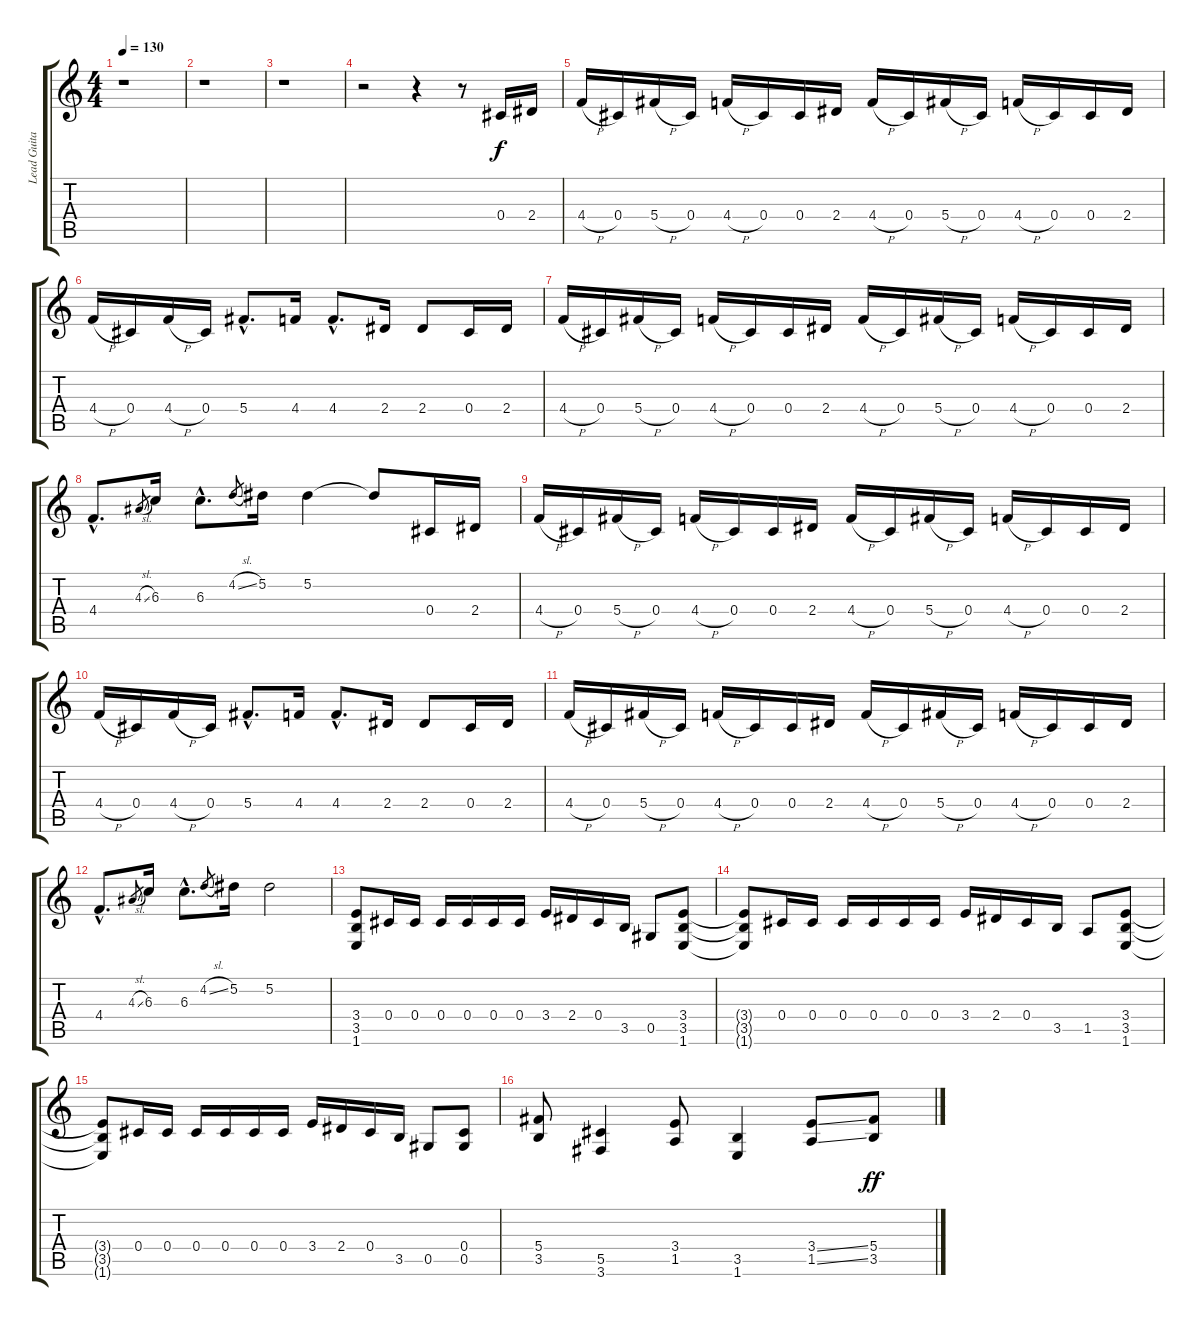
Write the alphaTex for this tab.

\track ("Lead Guitar II" "Lead Guita") {instrument distortionguitar}
\staff {score tabs}
\tuning (Eb4 Bb3 Gb3 Db3 Ab2 Eb2) {hide}
\ts (4 4)
\tempo 130
\clef g2
\ks c
r.1{dy f instrument distortionguitar} |
r.1 |
r.1 |
r.2 r.4 r.8 0.4.16 2.4.16 |
4.4{h}.16 0.4.16 5.4{h}.16 0.4.16 4.4{h}.16 0.4.16 0.4.16 2.4.16 4.4{h}.16 0.4.16 5.4{h}.16 0.4.16 4.4{h}.16 0.4.16 0.4.16 2.4.16 |
4.4{h}.16 0.4.16 4.4{h}.16 0.4.16 5.4{hac}.8{d} 4.4.16 4.4{hac}.8{d} 2.4.16 2.4.8 0.4.16 2.4.16 |
4.4{h}.16 0.4.16 5.4{h}.16 0.4.16 4.4{h}.16 0.4.16 0.4.16 2.4.16 4.4{h}.16 0.4.16 5.4{h}.16 0.4.16 4.4{h}.16 0.4.16 0.4.16 2.4.16 |
4.4{hac}.8{d} 4.3{sl}.8{gr} 6.3.16 6.3{hac}.8{d} 4.2{sl}.8{gr} 5.2.16 5.2.4 5.2{t}.8 0.4.16 2.4.16 |
4.4{h}.16 0.4.16 5.4{h}.16 0.4.16 4.4{h}.16 0.4.16 0.4.16 2.4.16 4.4{h}.16 0.4.16 5.4{h}.16 0.4.16 4.4{h}.16 0.4.16 0.4.16 2.4.16 |
4.4{h}.16 0.4.16 4.4{h}.16 0.4.16 5.4{hac}.8{d} 4.4.16 4.4{hac}.8{d} 2.4.16 2.4.8 0.4.16 2.4.16 |
4.4{h}.16 0.4.16 5.4{h}.16 0.4.16 4.4{h}.16 0.4.16 0.4.16 2.4.16 4.4{h}.16 0.4.16 5.4{h}.16 0.4.16 4.4{h}.16 0.4.16 0.4.16 2.4.16 |
4.4{hac}.8{d} 4.3{sl}.8{gr} 6.3.16 6.3{hac}.8{d} 4.2{sl}.8{gr} 5.2.16 5.2.2 |
(3.4 3.5 1.6).8 0.4.16 0.4.16 0.4.16 0.4.16 0.4.16 0.4.16 3.4.16 2.4.16 0.4.16 3.5.16 0.5.8 (3.4 3.5 1.6).8 |
(3.4{t} 3.5{t} 1.6{t}).8 0.4.16 0.4.16 0.4.16 0.4.16 0.4.16 0.4.16 3.4.16 2.4.16 0.4.16 3.5.16 1.5.8 (3.4 3.5 1.6).8 |
(3.4{t} 3.5{t} 1.6{t}).8 0.4.16 0.4.16 0.4.16 0.4.16 0.4.16 0.4.16 3.4.16 2.4.16 0.4.16 3.5.16 0.5.8 (0.4 0.5).8 |
(5.4 3.5).8 (5.5 3.6).4 (3.4 1.5).8 (3.5 1.6).4 (3.4{ss} 1.5{ss}).8 (5.4 3.5).8{dy ff}
